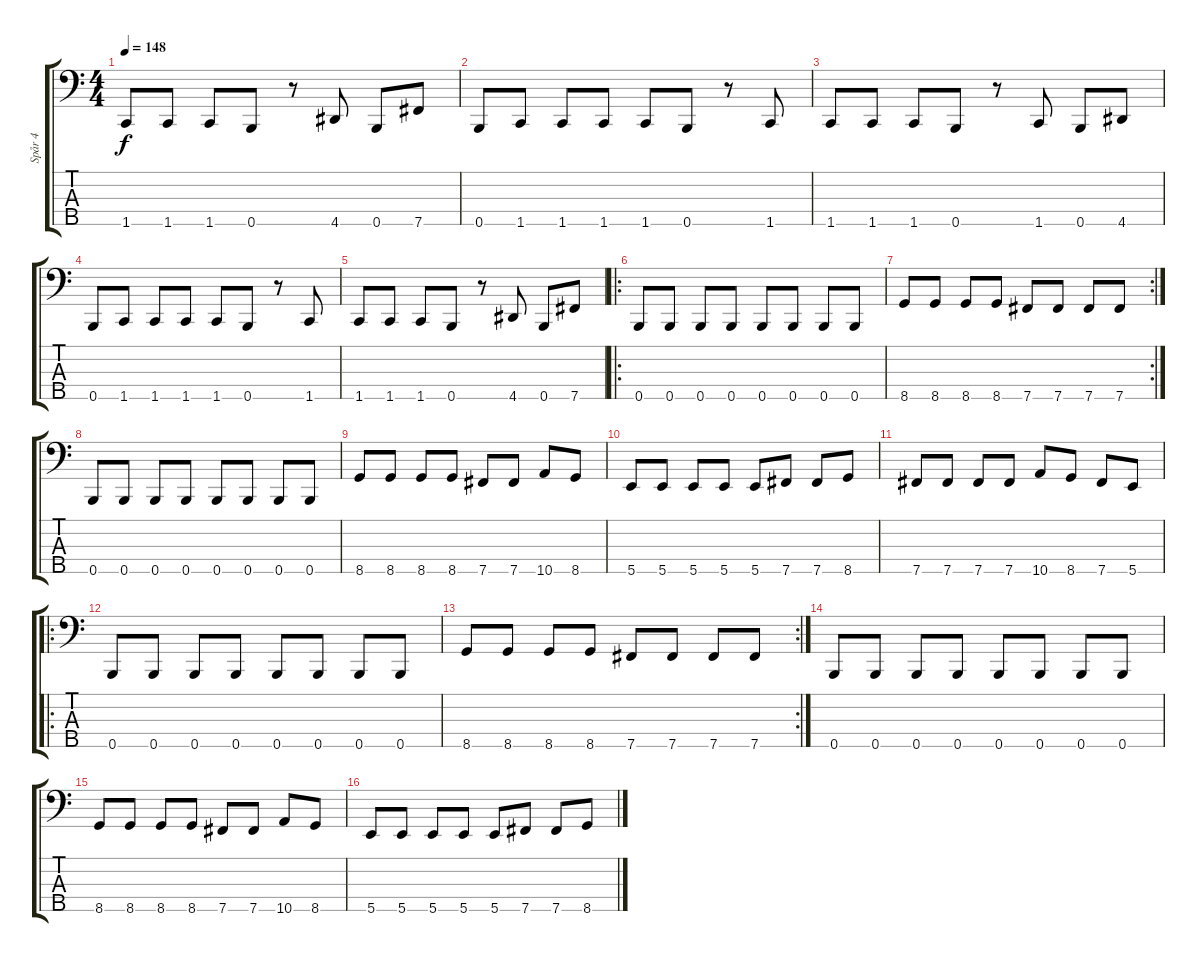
\track ("Spår 4" "Spår 4") {instrument electricbasspick}
\staff {score tabs}
\tuning (G2 D2 A1 E1 B0) {hide}
\ts (4 4)
\tempo 148
\clef f4
\ks c
1.5.8{dy f} 1.5.8 1.5.8 0.5.8 r.8 4.5.8 0.5.8 7.5.8 |
0.5.8 1.5.8 1.5.8 1.5.8 1.5.8 0.5.8 r.8 1.5.8 |
1.5.8 1.5.8 1.5.8 0.5.8 r.8 1.5.8 0.5.8 4.5.8 |
0.5.8 1.5.8 1.5.8 1.5.8 1.5.8 0.5.8 r.8 1.5.8 |
1.5.8 1.5.8 1.5.8 0.5.8 r.8 4.5.8 0.5.8 7.5.8 |
\ro
0.5.8 0.5.8 0.5.8 0.5.8 0.5.8 0.5.8 0.5.8 0.5.8 |
\rc 2
8.5.8 8.5.8 8.5.8 8.5.8 7.5.8 7.5.8 7.5.8 7.5.8 |
0.5.8 0.5.8 0.5.8 0.5.8 0.5.8 0.5.8 0.5.8 0.5.8 |
8.5.8 8.5.8 8.5.8 8.5.8 7.5.8 7.5.8 10.5.8 8.5.8 |
5.5.8 5.5.8 5.5.8 5.5.8 5.5.8 7.5.8 7.5.8 8.5.8 |
7.5.8 7.5.8 7.5.8 7.5.8 10.5.8 8.5.8 7.5.8 5.5.8 |
\ro
0.5.8 0.5.8 0.5.8 0.5.8 0.5.8 0.5.8 0.5.8 0.5.8 |
\rc 2
8.5.8 8.5.8 8.5.8 8.5.8 7.5.8 7.5.8 7.5.8 7.5.8 |
0.5.8 0.5.8 0.5.8 0.5.8 0.5.8 0.5.8 0.5.8 0.5.8 |
8.5.8 8.5.8 8.5.8 8.5.8 7.5.8 7.5.8 10.5.8 8.5.8 |
5.5.8 5.5.8 5.5.8 5.5.8 5.5.8 7.5.8 7.5.8 8.5.8
